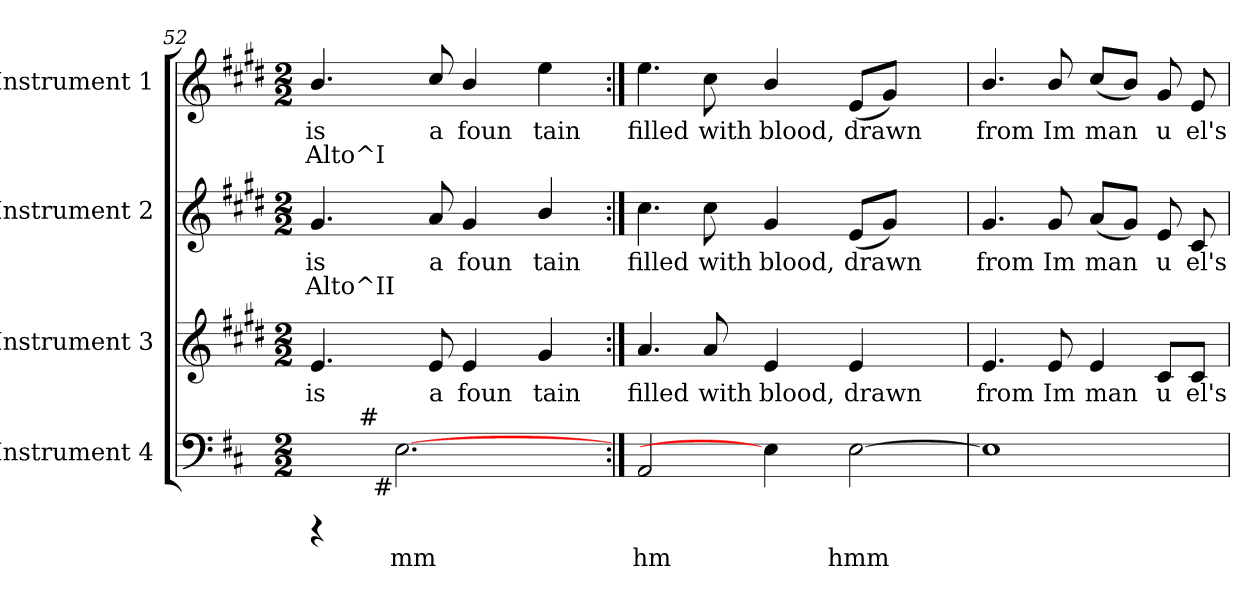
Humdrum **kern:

**kern	**text	**kern	**text	**kern	**text	**text	**kern	**text	**text
*part4	*part4	*part3	*part3	*part2	*part2	*part2	*part1	*part1	*part1
*staff4	*staff4	*staff3	*staff3	*staff2	*staff2	*staff2	*staff1	*staff1	*staff1
*I"Instrument 4	*	*I"Instrument 3	*	*I"Instrument 2	*	*	*I"Instrument 1	*	*
!!LO:PB:g=z
*clefF4	*	*clefG2	*	*clefG2	*	*	*clefG2	*	*
*	*	*ITrd-3c-5	*	*ITrd-3c-5	*	*	*ITrd-3c-5	*	*
*k[f#c#]	*	*k[f#c#g#]	*	*k[f#c#g#]	*	*	*k[f#c#g#]	*	*
*D:	*	*A:	*	*A:	*	*	*A:	*	*
*M2/2	*	*M2/2	*	*M2/2	*	*	*M2/2	*	*
=52	=52	=52	=52	=52	=52	=52	=52	=52	=52
!LO:TX:a:B:t=Bass##.	!	!	!	!	!	!	!	!	!
!	!	!	!LO:LY:b:rj	!	!LO:LY:b:rj	!LO:LY:b:rj	!	!LO:LY:b	!LO:LY:b
*^	*	*	*	*	*	*	*	*	*
*	*^	*	*	*	*	*	*	*	*	*
4rCCC	8ryy	8.ryy	.	4.a/	is	4.cc#/	is	Alto^II-	4.ee/	is	Alto^I-
.	32ryy	.	.	.	.	.	.	.	.	.	.
!	!LO:TX:a:t=#	!	!	!	!	!	!	!	!	!	!
.	2ryy	.	.	.	.	.	.	.	.	.	.
!	!	!LO:TX:b:t=#	!	!	!	!	!	!	!	!	!
.	.	2ryy	.	.	.	.	.	.	.	.	.
!	!	!	!LO:LY:b:rj	!	!	!	!	!	!	!	!
[2.E	.	.	mm	.	.	.	.	.	.	.	.
!	!	!	!	!	!LO:LY:b:rj	!	!LO:LY:b:rj	!LO:LY:b:rj	!	!LO:LY:b	!LO:LY:b
.	.	.	.	8a/	a	8dd/	-a	-	8ff#/	-a	-
!	!	!	!	!	!LO:LY:b:rj	!	!LO:LY:b:rj	!LO:LY:b:rj	!	!LO:LY:b	!LO:LY:b
.	.	.	.	4a/	foun	4cc#/	-foun	-	4ee/	-foun	-
.	4ryy	.	.	.	.	.	.	.	.	.	.
.	.	4ryy	.	.	.	.	.	.	.	.	.
!	!	!	!	!	!LO:LY:b:rj	!	!LO:LY:b:rj	!LO:LY:b:rj	!	!LO:LY:b	!LO:LY:b
.	.	.	.	4cc#/	tain	4ee/	-tain	-	4aa\	-tain	-
.	16.ryy	.	.	.	.	.	.	.	.	.	.
.	.	16ryy	.	.	.	.	.	.	.	.	.
=53:|!	=53:|!	=53:|!	=53:|!	=53:|!	=53:|!	=53:|!	=53:|!	=53:|!	=53:|!	=53:|!	=53:|!
!	!	!	!LO:LY:b:rj	!	!LO:LY:b:rj	!	!LO:LY:b:rj	!	!	!LO:LY:b	!
*v	*v	*v	*	*	*	*	*	*	*	*	*
2AA/	hm	4.dd/	filled	4.ff#\	-filled	.	4.aa\	-filled	.
!	!	!	!LO:LY:b:rj	!	!LO:LY:b:rj	!	!	!LO:LY:b	!
.	.	8dd/	with	8ff#\	with	.	8ff#\	with	.
!	!	!	!LO:LY:b:rj	!	!LO:LY:b:rj	!	!	!LO:LY:b	!
4E]	.	4a/	blood,	4cc#/	blood,	.	4ee/	blood,	.
!	!LO:LY:b:rj	!	!LO:LY:b:rj	!	!LO:LY:b:rj	!	!	!LO:LY:b	!
[>2E\	hmm	4a/	drawn	(<8a/L	drawn	.	(<8a/L	drawn	.
!	!	!	!	!	!LO:LY:b:rj	!	!	!LO:LY:b	!
.	.	.	.	8cc#/J)	.	.	8cc#/J)	.	.
.	.	4ryy	.	4ryy	.	.	4ryy	.	.
=54	=54	=54	=54	=54	=54	=54	=54	=54	=54
!	!LO:LY:b:rj	!	!LO:LY:b:rj	!	!LO:LY:b:rj	!	!	!LO:LY:b	!
1E]	.	4.a/	from	4.cc#/	from	.	4.ee/	from	.
!	!	!	!LO:LY:b:rj	!	!LO:LY:b:rj	!	!	!LO:LY:b	!
.	.	8a/	Im	8cc#/	Im	.	8ee/	Im	.
!	!	!	!LO:LY:b:rj	!	!LO:LY:b:rj	!	!	!LO:LY:b	!
.	.	4a/	man	(<8dd/L	man	.	(<8ff#/L	man	.
!	!	!	!	!	!LO:LY:b:rj	!	!	!LO:LY:b	!
.	.	.	.	8cc#/J)	.	.	8ee/J)	.	.
!	!	!	!LO:LY:b:rj	!	!LO:LY:b:rj	!	!	!LO:LY:b	!
.	.	8f#/L	u	8a/	u	.	8cc#/	u	.
!	!	!	!LO:LY:b:rj	!	!LO:LY:b:rj	!	!	!LO:LY:b	!
.	.	8f#/J	el's	8f#/	el's	.	8a/	el's	.
=	=	=	=	=	=	=	=	=	=
*-	*-	*-	*-	*-	*-	*-	*-	*-	*-
